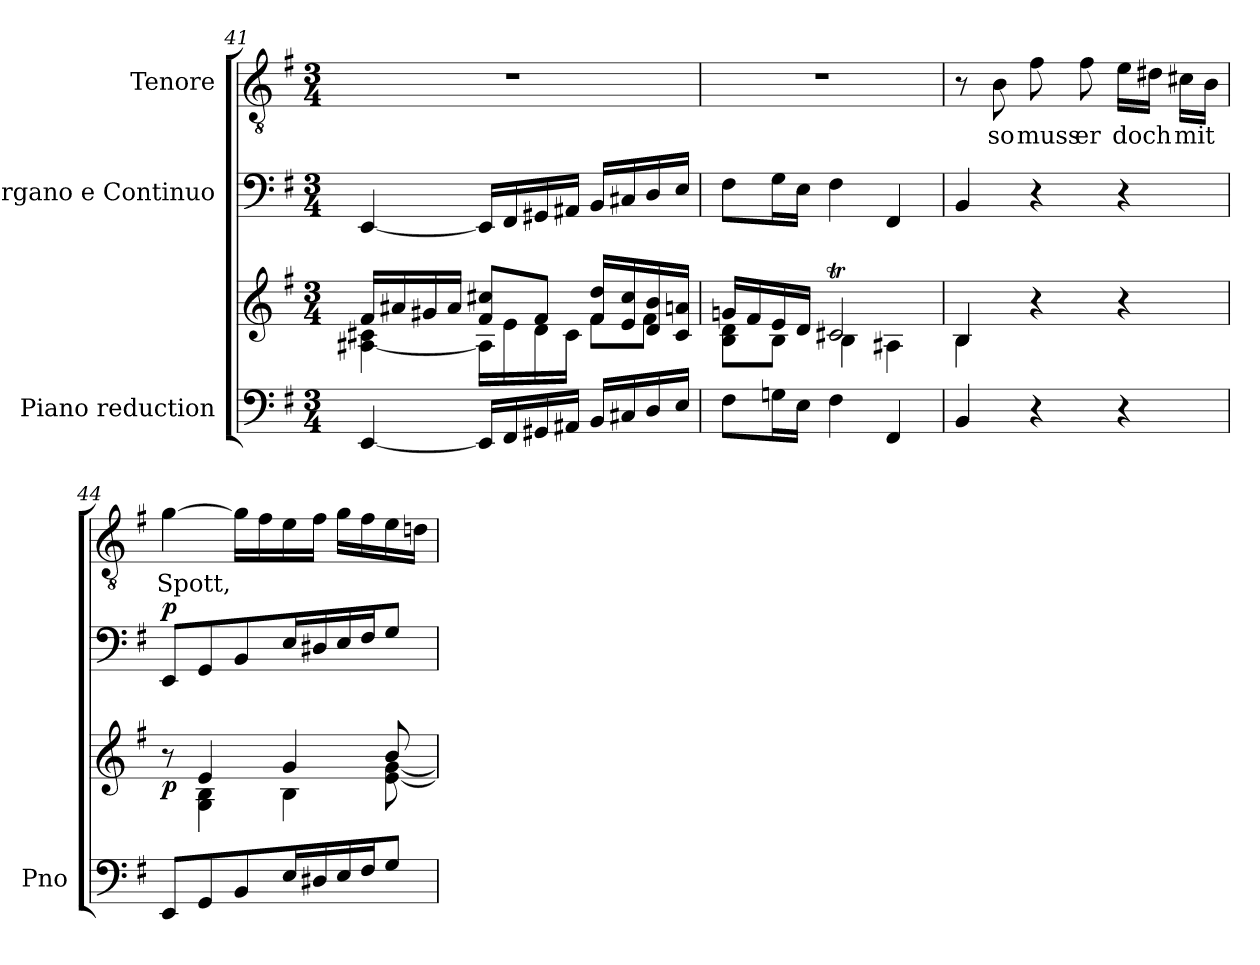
**kern	**kern	**dynam	**kern	**dynam	**kern	**text
*part3	*part3	*part3	*part2	*part2	*part1	*part1
*staff4	*staff3	*staff3/4	*staff2	*staff2	*staff1	*staff1
*I"Piano reduction	*	*	*I"Organo e Continuo	*	*I"Tenore	*
*I'Pno	*	*	*	*	*	*
*clefF4	*clefG2	*	*clefF4	*	*clefGv2	*
*k[f#]	*k[f#]	*	*k[f#]	*	*k[f#]	*
*M3/4	*M3/4	*	*M3/4	*	*M3/4	*
=41	=41	=41	=41	=41	=41	=41
*	*^	*	*	*	*	*
[4EE/	16f#/LL	[4A#X\ 4c#X\	.	[4EE/	.	2.r	.
.	16a#X/	.	.	.	.	.	.
.	16g#X/	.	.	.	.	.	.
.	16a#/JJ	.	.	.	.	.	.
16EE/LL]	8f#/ 8cc#X/L	16A#\LL]	.	16EE/LL]	.	.	.
16FF#/	.	16e\	.	16FF#/	.	.	.
16GG#X/	8f#/J	16d\	.	16GG#X/	.	.	.
16AA#X/JJ	.	16c#\JJ	.	16AA#X/JJ	.	.	.
16BB/LL	16f#/ 16dd/LL	8f#\L	.	16BB/LL	.	.	.
16C#X/	16e/ 16cc#/	.	.	16C#X/	.	.	.
16D/	16d/ 16b/	8f#\J	.	16D/	.	.	.
16E/JJ	16c#/ 16an/JJ	.	.	16E/JJ	.	.	.
=42	=42	=42	=42	=42	=42	=42	=42
8F#\L	16gn/LL	8B\ 8d\L	.	8F#\L	.	2.r	.
.	16f#/	.	.	.	.	.	.
16Gn\L	16e/	8B\J	.	16G\L	.	.	.
16E\JJ	16d/JJ	.	.	16E\JJ	.	.	.
4F#\	2c#Xt/	4B\	.	4F#\	.	.	.
4FF#/	.	4A#X\	.	4FF#/	.	.	.
=43	=43	=43	=43	=43	=43	=43	=43
4BB/	4B/	4B\	.	4BB/	.	8r	.
!	!	!	!	!	!	!	!LO:LY:b
.	.	.	.	.	.	8B\	so
!	!	!	!	!	!	!	!LO:LY:b
4r	4r	4ryy	.	4r	.	8f#\	muss
!	!	!	!	!	!	!	!LO:LY:b
.	.	.	.	.	.	8f#\	er
!	!	!	!	!	!	!	!LO:LY:b
4r	4r	4ryy	.	4r	.	16e\LL	doch
.	.	.	.	.	.	16d#X\JJ	.
!	!	!	!	!	!	!	!LO:LY:b
.	.	.	.	.	.	16c#X\LL	mit
.	.	.	.	.	.	16B\JJ	.
=44	=44	=44	=44	=44	=44	=44	=44
!	!	!	!LO:DY:b	!	!LO:DY:a	!	!LO:LY:b
8EE/L	8r	8ryy	p	8EE/L	p	[>4g\	Spott,
8GG/	4e/	4G\ 4B\	.	8GG/	.	.	.
8BB/	.	.	.	8BB/	.	16g\LL]	.
.	.	.	.	.	.	16f#\	.
16E/L	4g/	4B\	.	16E/L	.	16e\	.
16D#X/	.	.	.	16D#X/	.	16f#\JJ	.
16E/	.	.	.	16E/	.	16g\LL	.
16F#/J	.	.	.	16F#/J	.	16f#\	.
8G/J	8b/	[8e\ [8g\	.	8G/J	.	16e\	.
.	.	.	.	.	.	16dn\JJ	.
*	*v	*v	*	*	*	*	*
=	=	=	=	=	=	=
*-	*-	*-	*-	*-	*-	*-
